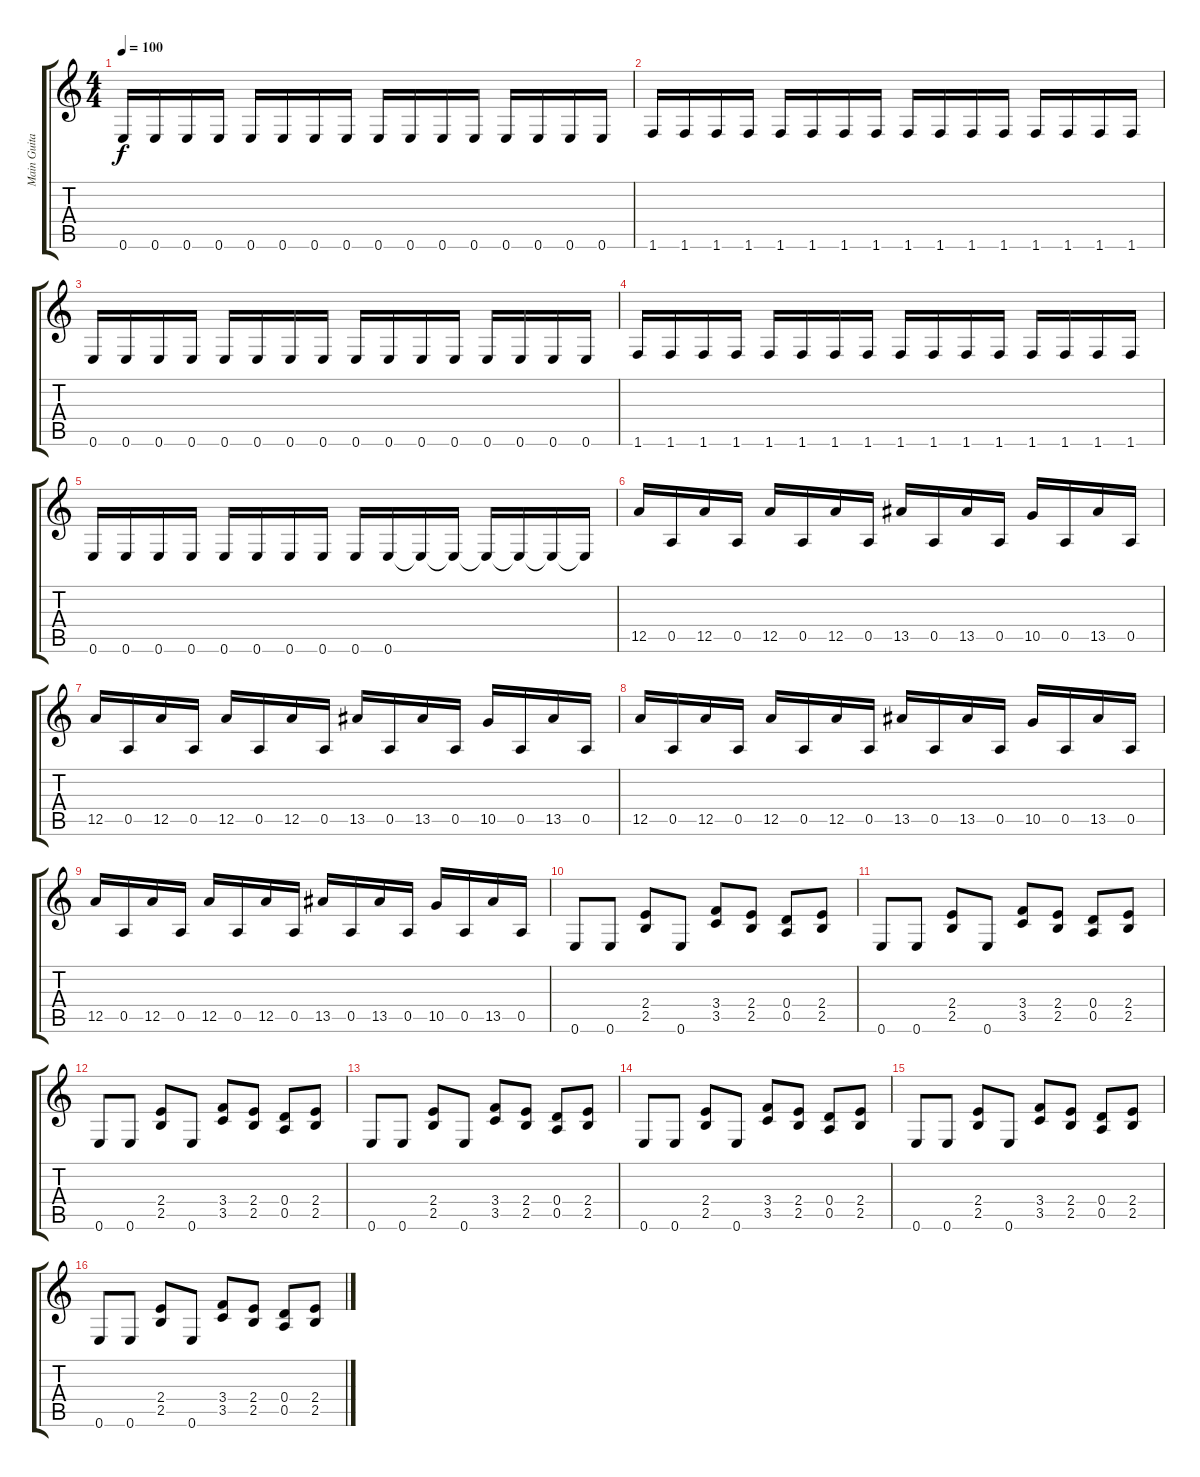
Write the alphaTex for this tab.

\track ("Main Guitar" "Main Guita") {instrument distortionguitar}
\staff {score tabs}
\tuning (E4 B3 G3 D3 A2 E2) {hide}
\ts (4 4)
\tempo 100
\clef g2
\ks c
0.6.16{dy f} 0.6.16 0.6.16 0.6.16 0.6.16 0.6.16 0.6.16 0.6.16 0.6.16 0.6.16 0.6.16 0.6.16 0.6.16 0.6.16 0.6.16 0.6.16 |
1.6.16 1.6.16 1.6.16 1.6.16 1.6.16 1.6.16 1.6.16 1.6.16 1.6.16 1.6.16 1.6.16 1.6.16 1.6.16 1.6.16 1.6.16 1.6.16 |
0.6.16 0.6.16 0.6.16 0.6.16 0.6.16 0.6.16 0.6.16 0.6.16 0.6.16 0.6.16 0.6.16 0.6.16 0.6.16 0.6.16 0.6.16 0.6.16 |
1.6.16 1.6.16 1.6.16 1.6.16 1.6.16 1.6.16 1.6.16 1.6.16 1.6.16 1.6.16 1.6.16 1.6.16 1.6.16 1.6.16 1.6.16 1.6.16 |
0.6.16 0.6.16 0.6.16 0.6.16 0.6.16 0.6.16 0.6.16 0.6.16 0.6.16 0.6.16 0.6{t}.16 0.6{t}.16 0.6{t}.16 0.6{t}.16 0.6{t}.16 0.6{t}.16 |
12.5.16 0.5.16 12.5.16 0.5.16 12.5.16 0.5.16 12.5.16 0.5.16 13.5.16 0.5.16 13.5.16 0.5.16 10.5.16 0.5.16 13.5.16 0.5.16 |
12.5.16 0.5.16 12.5.16 0.5.16 12.5.16 0.5.16 12.5.16 0.5.16 13.5.16 0.5.16 13.5.16 0.5.16 10.5.16 0.5.16 13.5.16 0.5.16 |
12.5.16 0.5.16 12.5.16 0.5.16 12.5.16 0.5.16 12.5.16 0.5.16 13.5.16 0.5.16 13.5.16 0.5.16 10.5.16 0.5.16 13.5.16 0.5.16 |
12.5.16 0.5.16 12.5.16 0.5.16 12.5.16 0.5.16 12.5.16 0.5.16 13.5.16 0.5.16 13.5.16 0.5.16 10.5.16 0.5.16 13.5.16 0.5.16 |
0.6.8 0.6.8 (2.4 2.5).8 0.6.8 (3.4 3.5).8 (2.4 2.5).8 (0.4 0.5).8 (2.4 2.5).8 |
0.6.8 0.6.8 (2.4 2.5).8 0.6.8 (3.4 3.5).8 (2.4 2.5).8 (0.4 0.5).8 (2.4 2.5).8 |
0.6.8 0.6.8 (2.4 2.5).8 0.6.8 (3.4 3.5).8 (2.4 2.5).8 (0.4 0.5).8 (2.4 2.5).8 |
0.6.8 0.6.8 (2.4 2.5).8 0.6.8 (3.4 3.5).8 (2.4 2.5).8 (0.4 0.5).8 (2.4 2.5).8 |
0.6.8 0.6.8 (2.4 2.5).8 0.6.8 (3.4 3.5).8 (2.4 2.5).8 (0.4 0.5).8 (2.4 2.5).8 |
0.6.8 0.6.8 (2.4 2.5).8 0.6.8 (3.4 3.5).8 (2.4 2.5).8 (0.4 0.5).8 (2.4 2.5).8 |
0.6.8 0.6.8 (2.4 2.5).8 0.6.8 (3.4 3.5).8 (2.4 2.5).8 (0.4 0.5).8 (2.4 2.5).8
